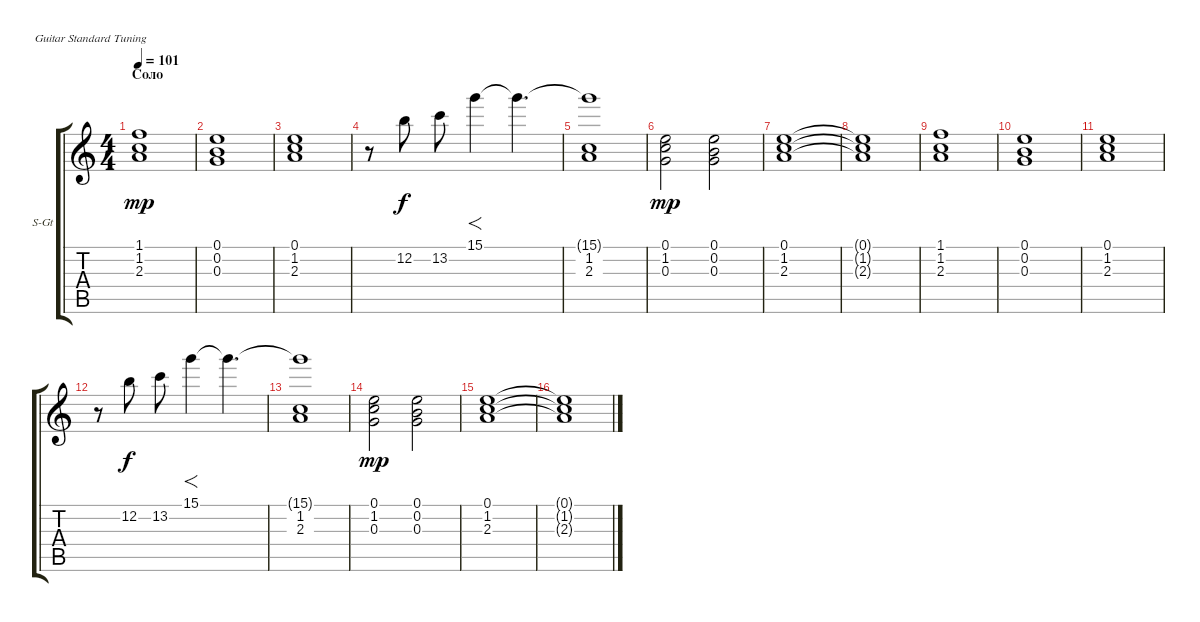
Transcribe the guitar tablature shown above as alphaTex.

\bracketExtendMode groupsimilarinstruments
\firstSystemTrackNameOrientation horizontal
\otherSystemsTrackNameOrientation horizontal
\track ("Синтезатор" "S-Gt") {instrument synthstrings1}
\staff {score tabs}
\tuning (E4 B3 G3 D3 A2 E2)
\displaytranspose 12
\ts (4 4)
\section ("" "Соло")
\tempo 101
\clef g2
\ks c
(1.1 1.2 2.3).1{dy mp} |
(0.1 0.2 0.3).1 |
(0.1 1.2 2.3).1 |
r.8 12.2.8{dy f} 13.2.8 15.1.4{f} 15.1{t}.4{d} |
(15.1{t} 1.2 2.3).1 |
(0.1 1.2 0.3).2{dy mp} (0.1 0.2 0.3).2 |
(0.1 1.2 2.3).1 |
(0.1{t} 1.2{t} 2.3{t}).1 |
(1.1 1.2 2.3).1 |
(0.1 0.2 0.3).1 |
(0.1 1.2 2.3).1 |
r.8 12.2.8{dy f} 13.2.8 15.1.4{f} 15.1{t}.4{d} |
(15.1{t} 1.2 2.3).1 |
(0.1 1.2 0.3).2{dy mp} (0.1 0.2 0.3).2 |
(0.1 1.2 2.3).1 |
(0.1{t} 1.2{t} 2.3{t}).1
